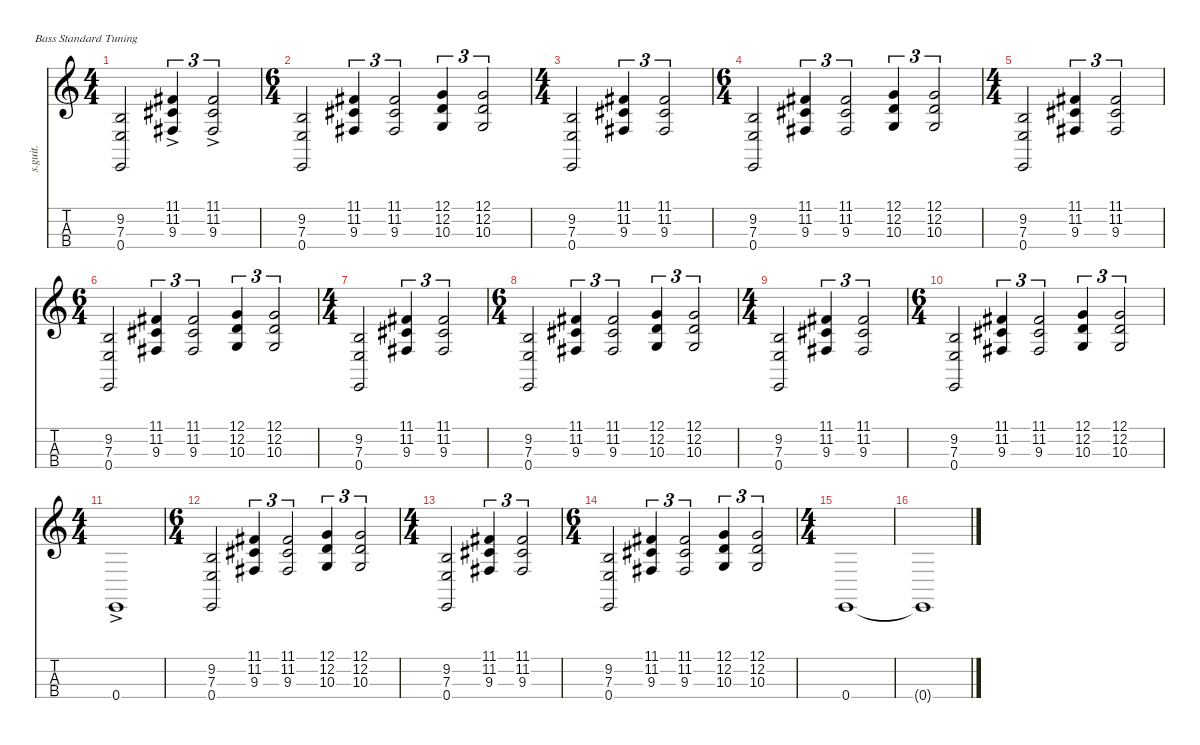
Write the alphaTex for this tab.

\defaultSystemsLayout 4
\hideDynamics
\bracketExtendMode nobrackets
\track ("Cliff Burton (Clean Bass)" "s.guit.") {instrument electricbassfinger}
\staff {score tabs}
\tuning (G2 D2 A1 E1)
\ts (4 4)
\beaming (8 2 2 2 2)
\tempo (118 hide)
\clef g2
\ks c
(9.2 7.3 0.4).2{lyrics (0 "") lyrics (1 "") lyrics (2 "") lyrics (3 "") lyrics (4 "") dy f} (11.1{ac acc #} 11.2{acc #} 9.3{acc #}).4{tu (3 2) lyrics (0 "") lyrics (1 "") lyrics (2 "") lyrics (3 "") lyrics (4 "")} (11.1{ac acc #} 11.2{acc #} 9.3{acc #}).2{tu (3 2) lyrics (0 "") lyrics (1 "") lyrics (2 "") lyrics (3 "") lyrics (4 "")} |
\ts (6 4)
\beaming (8 2 2 2 2)
(9.2 7.3 0.4).2{lyrics (0 "") lyrics (1 "") lyrics (2 "") lyrics (3 "") lyrics (4 "")} (11.1{acc #} 11.2{acc #} 9.3{acc #}).4{tu (3 2) lyrics (0 "") lyrics (1 "") lyrics (2 "") lyrics (3 "") lyrics (4 "")} (11.1{acc #} 11.2{acc #} 9.3{acc #}).2{tu (3 2) lyrics (0 "") lyrics (1 "") lyrics (2 "") lyrics (3 "") lyrics (4 "")} (12.1 12.2 10.3).4{tu (3 2) lyrics (0 "") lyrics (1 "") lyrics (2 "") lyrics (3 "") lyrics (4 "")} (12.1 12.2 10.3).2{tu (3 2) lyrics (0 "") lyrics (1 "") lyrics (2 "") lyrics (3 "") lyrics (4 "")} |
\ts (4 4)
\beaming (8 2 2 2 2)
(9.2 7.3 0.4).2{lyrics (0 "") lyrics (1 "") lyrics (2 "") lyrics (3 "") lyrics (4 "") dy mf} (11.1{acc #} 11.2{acc #} 9.3{acc #}).4{tu (3 2) lyrics (0 "") lyrics (1 "") lyrics (2 "") lyrics (3 "") lyrics (4 "")} (11.1{acc #} 11.2{acc #} 9.3{acc #}).2{tu (3 2) lyrics (0 "") lyrics (1 "") lyrics (2 "") lyrics (3 "") lyrics (4 "")} |
\ts (6 4)
\beaming (8 2 2 2 2)
(9.2 7.3 0.4).2{lyrics (0 "") lyrics (1 "") lyrics (2 "") lyrics (3 "") lyrics (4 "")} (11.1{acc #} 11.2{acc #} 9.3{acc #}).4{tu (3 2) lyrics (0 "") lyrics (1 "") lyrics (2 "") lyrics (3 "") lyrics (4 "")} (11.1{acc #} 11.2{acc #} 9.3{acc #}).2{tu (3 2) lyrics (0 "") lyrics (1 "") lyrics (2 "") lyrics (3 "") lyrics (4 "")} (12.1 12.2 10.3).4{tu (3 2) lyrics (0 "") lyrics (1 "") lyrics (2 "") lyrics (3 "") lyrics (4 "")} (12.1 12.2 10.3).2{tu (3 2) lyrics (0 "") lyrics (1 "") lyrics (2 "") lyrics (3 "") lyrics (4 "")} |
\ts (4 4)
\beaming (8 2 2 2 2)
(9.2 7.3 0.4).2{lyrics (0 "") lyrics (1 "") lyrics (2 "") lyrics (3 "") lyrics (4 "") dy mp} (11.1{acc #} 11.2{acc #} 9.3{acc #}).4{tu (3 2) lyrics (0 "") lyrics (1 "") lyrics (2 "") lyrics (3 "") lyrics (4 "")} (11.1{acc #} 11.2{acc #} 9.3{acc #}).2{tu (3 2) lyrics (0 "") lyrics (1 "") lyrics (2 "") lyrics (3 "") lyrics (4 "")} |
\ts (6 4)
\beaming (8 2 2 2 2)
(9.2 7.3 0.4).2{lyrics (0 "") lyrics (1 "") lyrics (2 "") lyrics (3 "") lyrics (4 "")} (11.1{acc #} 11.2{acc #} 9.3{acc #}).4{tu (3 2) lyrics (0 "") lyrics (1 "") lyrics (2 "") lyrics (3 "") lyrics (4 "")} (11.1{acc #} 11.2{acc #} 9.3{acc #}).2{tu (3 2) lyrics (0 "") lyrics (1 "") lyrics (2 "") lyrics (3 "") lyrics (4 "")} (12.1 12.2 10.3).4{tu (3 2) lyrics (0 "") lyrics (1 "") lyrics (2 "") lyrics (3 "") lyrics (4 "")} (12.1 12.2 10.3).2{tu (3 2) lyrics (0 "") lyrics (1 "") lyrics (2 "") lyrics (3 "") lyrics (4 "")} |
\ts (4 4)
\beaming (8 2 2 2 2)
(9.2 7.3 0.4).2{lyrics (0 "") lyrics (1 "") lyrics (2 "") lyrics (3 "") lyrics (4 "") dy p} (11.1{acc #} 11.2{acc #} 9.3{acc #}).4{tu (3 2) lyrics (0 "") lyrics (1 "") lyrics (2 "") lyrics (3 "") lyrics (4 "")} (11.1{acc #} 11.2{acc #} 9.3{acc #}).2{tu (3 2) lyrics (0 "") lyrics (1 "") lyrics (2 "") lyrics (3 "") lyrics (4 "")} |
\ts (6 4)
\beaming (8 2 2 2 2)
(9.2 7.3 0.4).2{lyrics (0 "") lyrics (1 "") lyrics (2 "") lyrics (3 "") lyrics (4 "")} (11.1{acc #} 11.2{acc #} 9.3{acc #}).4{tu (3 2) lyrics (0 "") lyrics (1 "") lyrics (2 "") lyrics (3 "") lyrics (4 "")} (11.1{acc #} 11.2{acc #} 9.3{acc #}).2{tu (3 2) lyrics (0 "") lyrics (1 "") lyrics (2 "") lyrics (3 "") lyrics (4 "")} (12.1 12.2 10.3).4{tu (3 2) lyrics (0 "") lyrics (1 "") lyrics (2 "") lyrics (3 "") lyrics (4 "")} (12.1 12.2 10.3).2{tu (3 2) lyrics (0 "") lyrics (1 "") lyrics (2 "") lyrics (3 "") lyrics (4 "")} |
\ts (4 4)
\beaming (8 2 2 2 2)
(9.2 7.3 0.4).2{lyrics (0 "") lyrics (1 "") lyrics (2 "") lyrics (3 "") lyrics (4 "") dy pp} (11.1{acc #} 11.2{acc #} 9.3{acc #}).4{tu (3 2) lyrics (0 "") lyrics (1 "") lyrics (2 "") lyrics (3 "") lyrics (4 "")} (11.1{acc #} 11.2{acc #} 9.3{acc #}).2{tu (3 2) lyrics (0 "") lyrics (1 "") lyrics (2 "") lyrics (3 "") lyrics (4 "")} |
\ts (6 4)
\beaming (8 2 2 2 2)
(9.2 7.3 0.4).2{lyrics (0 "") lyrics (1 "") lyrics (2 "") lyrics (3 "") lyrics (4 "")} (11.1{acc #} 11.2{acc #} 9.3{acc #}).4{tu (3 2) lyrics (0 "") lyrics (1 "") lyrics (2 "") lyrics (3 "") lyrics (4 "")} (11.1{acc #} 11.2{acc #} 9.3{acc #}).2{tu (3 2) lyrics (0 "") lyrics (1 "") lyrics (2 "") lyrics (3 "") lyrics (4 "")} (12.1 12.2 10.3).4{tu (3 2) lyrics (0 "") lyrics (1 "") lyrics (2 "") lyrics (3 "") lyrics (4 "")} (12.1 12.2 10.3).2{tu (3 2) lyrics (0 "") lyrics (1 "") lyrics (2 "") lyrics (3 "") lyrics (4 "")} |
\ts (4 4)
\beaming (8 2 2 2 2)
0.4{ac}.1{lyrics (0 "") lyrics (1 "") lyrics (2 "") lyrics (3 "") lyrics (4 "") dy ppp} |
\ts (6 4)
\beaming (8 2 2 2 2)
(9.2 7.3 0.4).2{lyrics (0 "") lyrics (1 "") lyrics (2 "") lyrics (3 "") lyrics (4 "")} (11.1{acc #} 11.2{acc #} 9.3{acc #}).4{tu (3 2) lyrics (0 "") lyrics (1 "") lyrics (2 "") lyrics (3 "") lyrics (4 "")} (11.1{acc #} 11.2{acc #} 9.3{acc #}).2{tu (3 2) lyrics (0 "") lyrics (1 "") lyrics (2 "") lyrics (3 "") lyrics (4 "")} (12.1 12.2 10.3).4{tu (3 2) lyrics (0 "") lyrics (1 "") lyrics (2 "") lyrics (3 "") lyrics (4 "")} (12.1 12.2 10.3).2{tu (3 2) lyrics (0 "") lyrics (1 "") lyrics (2 "") lyrics (3 "") lyrics (4 "")} |
\ts (4 4)
\beaming (8 2 2 2 2)
(9.2 7.3 0.4).2{lyrics (0 "") lyrics (1 "") lyrics (2 "") lyrics (3 "") lyrics (4 "") dy pp} (11.1{acc #} 11.2{acc #} 9.3{acc #}).4{tu (3 2) lyrics (0 "") lyrics (1 "") lyrics (2 "") lyrics (3 "") lyrics (4 "")} (11.1{acc #} 11.2{acc #} 9.3{acc #}).2{tu (3 2) lyrics (0 "") lyrics (1 "") lyrics (2 "") lyrics (3 "") lyrics (4 "")} |
\ts (6 4)
\beaming (8 2 2 2 2)
(9.2 7.3 0.4).2{lyrics (0 "") lyrics (1 "") lyrics (2 "") lyrics (3 "") lyrics (4 "")} (11.1{acc #} 11.2{acc #} 9.3{acc #}).4{tu (3 2) lyrics (0 "") lyrics (1 "") lyrics (2 "") lyrics (3 "") lyrics (4 "")} (11.1{acc #} 11.2{acc #} 9.3{acc #}).2{tu (3 2) lyrics (0 "") lyrics (1 "") lyrics (2 "") lyrics (3 "") lyrics (4 "")} (12.1 12.2 10.3).4{tu (3 2) lyrics (0 "") lyrics (1 "") lyrics (2 "") lyrics (3 "") lyrics (4 "")} (12.1 12.2 10.3).2{tu (3 2) lyrics (0 "") lyrics (1 "") lyrics (2 "") lyrics (3 "") lyrics (4 "")} |
\ts (4 4)
\beaming (8 2 2 2 2)
0.4.1{lyrics (0 "") lyrics (1 "") lyrics (2 "") lyrics (3 "") lyrics (4 "") dy ff} |
0.4{t}.1{lyrics (0 "") lyrics (1 "") lyrics (2 "") lyrics (3 "") lyrics (4 "")}
